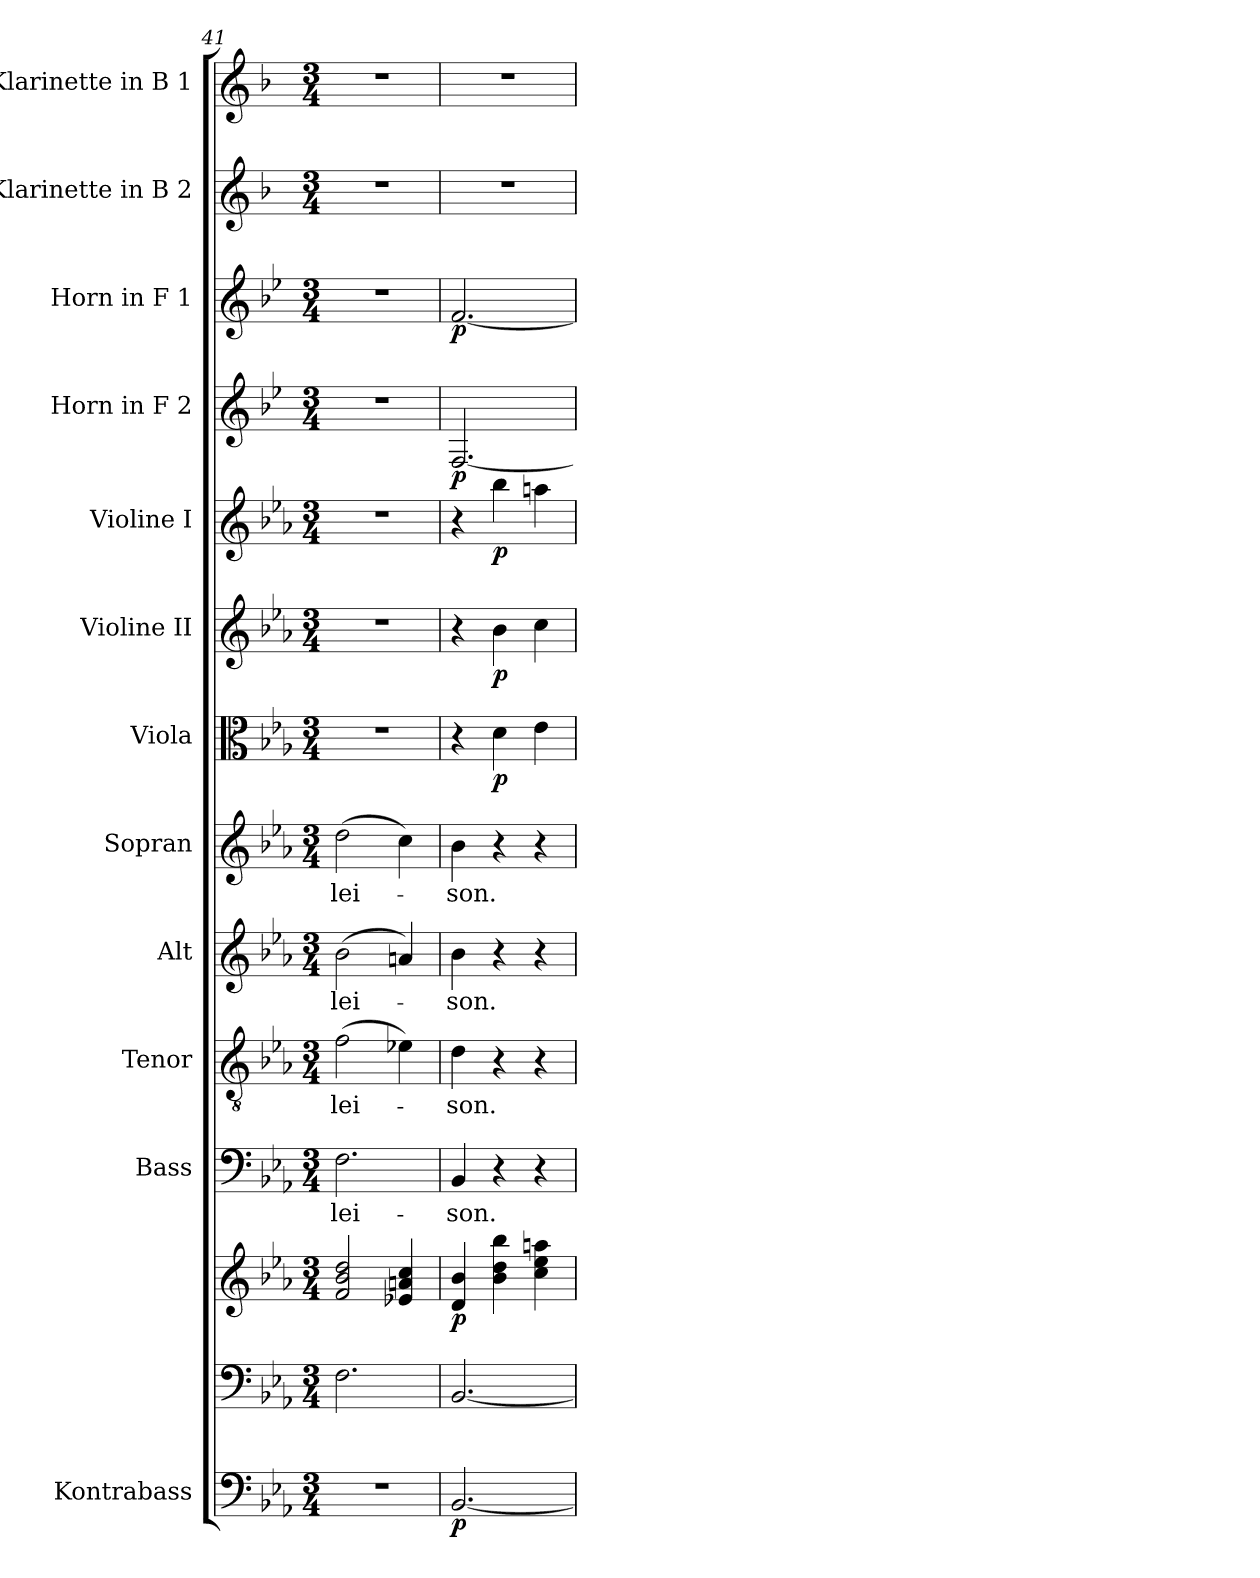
**kern	**dynam	**kern	**kern	**dynam	**kern	**text	**kern	**text	**kern	**text	**kern	**text	**kern	**dynam	**kern	**dynam	**kern	**dynam	**kern	**dynam	**kern	**dynam	**kern	**kern
*part13	*part13	*part12	*part12	*part12	*part11	*part11	*part10	*part10	*part9	*part9	*part8	*part8	*part7	*part7	*part6	*part6	*part5	*part5	*part4	*part4	*part3	*part3	*part2	*part1
*staff14	*staff14	*staff13	*staff12	*staff12/13	*staff11	*staff11	*staff10	*staff10	*staff9	*staff9	*staff8	*staff8	*staff7	*staff7	*staff6	*staff6	*staff5	*staff5	*staff4	*staff4	*staff3	*staff3	*staff2	*staff1
*I"Kontrabass	*	*	*	*	*I"Bass	*	*I"Tenor	*	*I"Alt	*	*I"Sopran	*	*I"Viola	*	*I"Violine II	*	*I"Violine I	*	*I"Horn in F 2	*	*I"Horn in F 1	*	*I"Klarinette in B 2	*I"Klarinette in B 1
*I'Kb.	*	*	*	*	*I'B	*	*I'T	*	*I'A	*	*I'S	*	*I'Vla.	*	*I'Vl. II	*	*I'Vl. I	*	*I'Hrn. 2	*	*I'Hrn. 1	*	*	*
*clefF4	*	*clefF4	*clefG2	*	*clefF4	*	*clefGv2	*	*clefG2	*	*clefG2	*	*clefC3	*	*clefG2	*	*clefG2	*	*clefG2	*	*clefG2	*	*clefG2	*clefG2
*ITrd7c12	*	*	*	*	*	*	*	*	*	*	*	*	*	*	*	*	*	*	*ITrd4c7	*	*ITrd4c7	*	*ITrd1c2	*ITrd1c2
*k[b-e-a-]	*	*k[b-e-a-]	*k[b-e-a-]	*	*k[b-e-a-]	*	*k[b-e-a-]	*	*k[b-e-a-]	*	*k[b-e-a-]	*	*k[b-e-a-]	*	*k[b-e-a-]	*	*k[b-e-a-]	*	*k[b-e-a-]	*	*k[b-e-a-]	*	*k[b-e-a-]	*k[b-e-a-]
*E-:	*	*E-:	*E-:	*	*E-:	*	*E-:	*	*E-:	*	*E-:	*	*E-:	*	*E-:	*	*E-:	*	*E-:	*	*E-:	*	*E-:	*E-:
*M3/4	*	*M3/4	*M3/4	*	*M3/4	*	*M3/4	*	*M3/4	*	*M3/4	*	*M3/4	*	*M3/4	*	*M3/4	*	*M3/4	*	*M3/4	*	*M3/4	*M3/4
=41	=41	=41	=41	=41	=41	=41	=41	=41	=41	=41	=41	=41	=41	=41	=41	=41	=41	=41	=41	=41	=41	=41	=41	=41
!	!	!	!	!	!	!LO:LY:b	!	!LO:LY:b	!	!LO:LY:b	!	!LO:LY:b	!	!	!	!	!	!	!	!	!	!	!	!
2.r	.	2.F\	2f/ 2b-/ 2dd/	.	2.F\	-lei-	(>2f\	-lei-	(>2b-\	-lei-	(>2dd\	-lei-	2.r	.	2.r	.	2.r	.	2.r	.	2.r	.	2.r	2.r
.	.	.	4e-X/ 4an/ 4cc/	.	.	.	4e-X\)	.	4an/)	.	4cc\)	.	.	.	.	.	.	.	.	.	.	.	.	.
=42	=42	=42	=42	=42	=42	=42	=42	=42	=42	=42	=42	=42	=42	=42	=42	=42	=42	=42	=42	=42	=42	=42	=42	=42
!	!LO:DY:b	!	!	!LO:DY:b	!	!LO:LY:b	!	!LO:LY:b	!	!LO:LY:b	!	!LO:LY:b	!	!	!	!	!	!	!	!LO:DY:b	!	!LO:DY:b	!	!
[2.BBB-/	p	[2.BB-/	4d/ 4b-/	p	4BB-/	-son.	4d\	-son.	4b-\	-son.	4b-\	-son.	4r	.	4r	.	4r	.	[2.BB-/	p	[2.B-/	p	2.r	2.r
!	!	!	!	!	!	!	!	!	!	!	!	!	!	!LO:DY:b	!	!LO:DY:b	!	!LO:DY:b	!	!	!	!	!	!
.	.	.	4b-\ 4dd\ 4bb-\	.	4r	.	4r	.	4r	.	4r	.	4d\	p	4b-\	p	4bb-\	p	.	.	.	.	.	.
.	.	.	4cc\ 4ee-\ 4aan\	.	4r	.	4r	.	4r	.	4r	.	4e-\	.	4cc\	.	4aan\	.	.	.	.	.	.	.
=	=	=	=	=	=	=	=	=	=	=	=	=	=	=	=	=	=	=	=	=	=	=	=	=
*-	*-	*-	*-	*-	*-	*-	*-	*-	*-	*-	*-	*-	*-	*-	*-	*-	*-	*-	*-	*-	*-	*-	*-	*-
